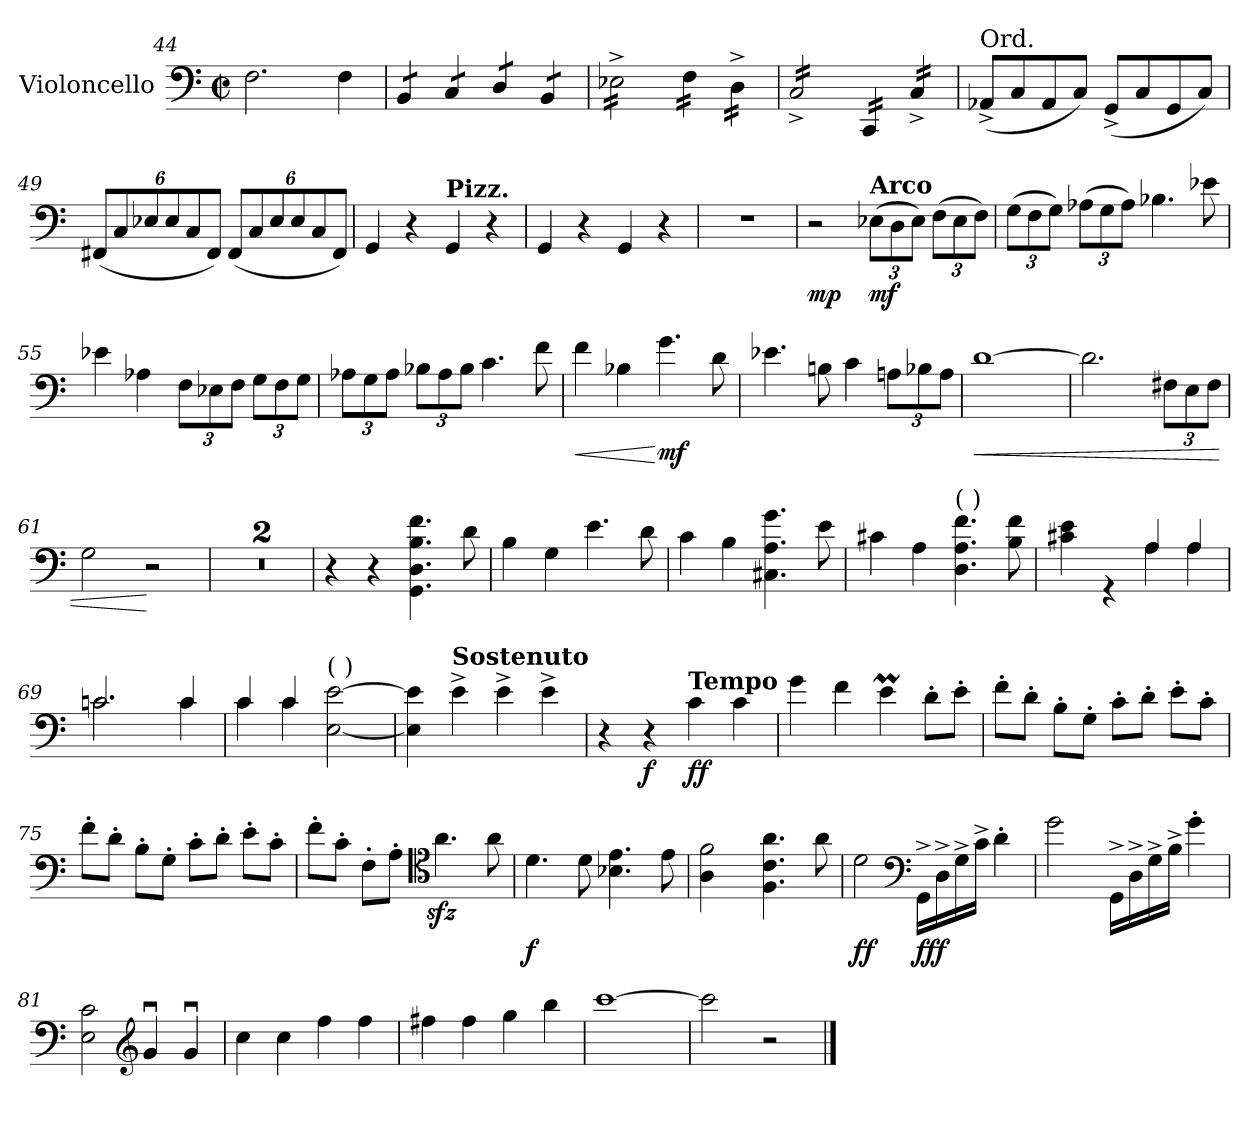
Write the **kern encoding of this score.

**kern	**dynam
*part1	*part1
*staff1	*staff1
*I"Violoncello	*
*I'Vc.	*
*clefF4	*
*k[]	*
*M2/2	*
*met(c|)	*
=44	=44
2.F\	.
4F\	.
=45	=45
!LO:TX:a:t=Tremolo	!
*tremolo	*
12BB/L	.
12BB/	.
12BB/J	.
12C/L	.
12C/	.
12C/J	.
12D/L	.
12D/	.
12D/J	.
12BB/L	.
12BB/	.
12BB/J	.
=46	=46
16E-X^\LL	.
16E-X^\	.
16E-X^\	.
16E-X^\	.
16E-X^\	.
16E-X^\	.
16E-X^\	.
16E-X^\JJ	.
16F\LL	.
16F\	.
16F\	.
16F\JJ	.
16D^\LL	.
16D^\	.
16D^\	.
16D^\JJ	.
=47	=47
16C^/LL	.
16C^/	.
16C^/	.
16C^/	.
16C^/	.
16C^/	.
16C^/	.
16C^/JJ	.
16CC/LL	.
16CC/	.
16CC/	.
16CC/JJ	.
16C^/LL	.
16C^/	.
16C^/	.
16C^/JJ	.
*Xtremolo	*
=48	=48
!LO:TX:a:t=Ord.	!
(8AA-X^/L	.
8C/	.
8AA-/	.
8C/J)	.
(8GG^/L	.
8C/	.
8GG/	.
8C/J)	.
!!LO:LB:g=z
=49	=49
*Xbrackettup	*
(12FF#X/L	.
12C/	.
12E-X/	.
12E-/	.
12C/	.
12FF#/J)	.
(12FF#/L	.
12C/	.
12E-/	.
12E-/	.
12C/	.
12FF#/J)	.
=50	=50
4GG/	.
4r	.
!LO:TX:a:B:t=Pizz.	!
4GG/	.
4r	.
=51	=51
4GG/	.
4r	.
4GG/	.
4r	.
=52	=52
1r	.
=53	=53
!	!LO:DY:b
2r	mp
!LO:TX:a:B:t=Arco	!
!	!LO:DY:b
(12E-X\L	mf
12D\	.
12E-\J)	.
(12F\L	.
12E-\	.
12F\J)	.
=54	=54
(12G\L	.
12F\	.
12G\J)	.
(12A-X\L	.
12G\	.
12A-\J)	.
4.B-X\	.
8e-X\	.
!!LO:LB:g=z
=55	=55
4e-X\	.
4A-X\	.
12F\L	.
12E-X\	.
12F\J	.
12G\L	.
12F\	.
12G\J	.
=56	=56
12A-X\L	.
12G\	.
12A-\J	.
12B-X\L	.
12A-\	.
12B-\J	.
4.c\	.
8f\	.
=57	=57
!	!LO:HP:b
4f\	<
4B-X\	.
!	!LO:DY:n=1:b
4.g\	[ mf
8d\	.
=58	=58
4.e-X\	.
8Bn\	.
4c\	.
12An\L	.
12B-X\	.
12A\J	.
=59	=59
!	!LO:HP:b
[1d	<
=60	=60
2.d\]	.
12F#X\L	.
12E\	.
12F#\J	.
!!LO:LB:g=z
=61	=61
2G\	.
2r	[
=62	=62
1r	.
=63	=63
1r	.
=64	=64
4r	.
4r	.
4.GG\ 4.D\ 4.B\ 4.f\	.
8d\	.
=65	=65
4B\	.
4G\	.
4.e\	.
8d\	.
=66	=66
4c\	.
4B\	.
4.C#X\ 4.A\ 4.g\	.
8e\	.
=67	=67
4c#X\	.
4A\	.
!LO:TX:a:t=(    )	!
4.D\ 4.A\ 4.f\	.
8B\ 8f\	.
=68	=68
*^	*
4c#X\ 4e\	2ryy	.
4rGG	.	.
4A/	4A\	.
4A/	4A\	.
=69	=69	=69
2.c/	2.cn\	.
4c/	4c\	.
=70	=70	=70
4c/	4c\	.
4c/	4c\	.
!LO:TX:a:t=(    )	!	!
[2E\ [2e\	2ryy	.
!!LO:LB:g=z	!!
=71	=71	=71
!LO:TX:a:t=(    )	!	!
*v	*v	*
4E\] 4e\]	.
*MM162	*
!LO:TX:a:B:t=Sostenuto	!
4e^\	.
*MM156	*
4e^\	.
*MM150	*
4e^\	.
=72	=72
4r	.
!	!LO:DY:b
4r	f
*MM168	*
!LO:TX:a:B:t=Tempo	!
!	!LO:DY:b
4c\	ff
4c\	.
=73	=73
4g\	.
4f\	.
4em\	.
8d'\L	.
8e'\J	.
=74	=74
8f'\L	.
8d'\J	.
8B'\L	.
8G'\J	.
8c'\L	.
8d'\J	.
8e'\L	.
8c'\J	.
=75	=75
8f'\L	.
8d'\J	.
8B'\L	.
8G'\J	.
8c'\L	.
8d'\J	.
8e'\L	.
8c'\J	.
!!LO:PB:g=z
=76	=76
8f'\L	.
8c'\J	.
8F'\L	.
8A'\J	.
*clefC4	*
4.azz<\	.
8a\	.
=77	=77
!	!LO:DY:b
4.d\	f
8d\	.
4.B-X\ 4.e\	.
8e\	.
=78	=78
!LO:N:n=1:head=solid	!
2A\ 2f\	.
4.F\ 4.c\ 4.a\	.
8a\	.
=79	=79
!	!LO:DY:b
2d\	ff
*clefF4	*
!	!LO:DY:b
16GG^\LL	fff
16D^\	.
16G^\	.
16c^\JJ	.
4d'\	.
=80	=80
2g\	.
16GG^\LL	.
16D^\	.
16G^\	.
16B^\JJ	.
4g'\	.
=81	=81
2E\ 2c\	.
*clefG2	*
4gu/	.
4gu/	.
!!LO:LB:g=z
=82	=82
4cc\	.
4cc\	.
4ff\	.
4ff\	.
=83	=83
4ff#X\	.
4ff#\	.
4gg\	.
4bb\	.
=84	=84
[1ccc	.
=85	=85
2ccc\]	.
2r	.
==	==
*-	*-
